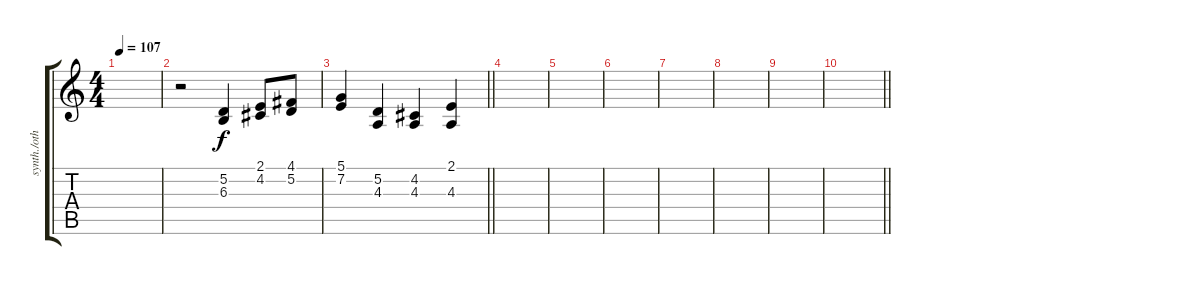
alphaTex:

\track ("synth./other" "synth./oth") {instrument vibraphone}
\staff {score tabs}
\tuning (D4 A3 F3 C3 G2 D2) {hide}
\ts (4 4)
\tempo 107
\clef g2
\ks c
|
r.2 (5.2 6.3).4 (2.1 4.2).8 (4.1 5.2).8 |
\barLineRight lightlight
(5.1 7.2).4 (5.2 4.3).4 (4.2 4.3).4 (2.1 4.3).4 |
|
|
|
|
|
|
\barLineRight lightlight
